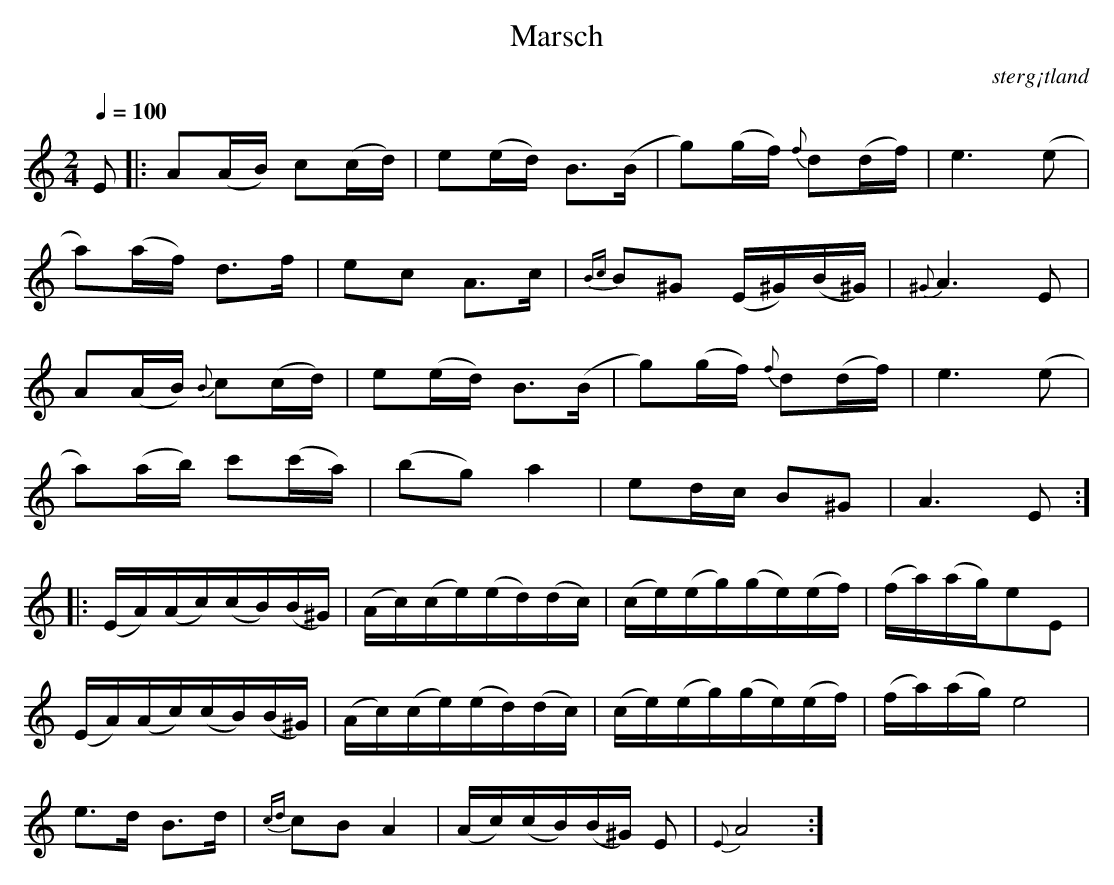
X:1
T:Marsch
O: sterg¡tland
Q:1/4=100
M: 2/4
L: 1/16
K: Am
E2 |: A2(AB) c2(cd) | e2(ed) B3(B | g2)(gf){f} d2(df) | e6 (e2 |
a2)(af) d3f | e2c2 A3c |{Bc} B2^G2 (E^G)(B^G)|{^G} A6 E2 |
A2(AB){B} c2(cd) | e2(ed) B3(B | g2)(gf){f} d2(df) | e6 (e2 |
a2)(ab) c'2(c'a) | (b2g2) a4 | e2dc B2^G2| A6 E2:]
|:(EA)(Ac)(cB)(B^G)|(Ac)(ce)(ed)(dc)|(ce)(eg)(ge)(ef)|(fa)(ag)e2E2|
(EA)(Ac)(cB)(B^G)|(Ac)(ce)(ed)(dc)|(ce)(eg)(ge)(ef)|(fa)(ag)e8|
e3d B3d |{cd} c2B2A4 | (Ac)(cB)(B^G) E2|{E} A8 :]
